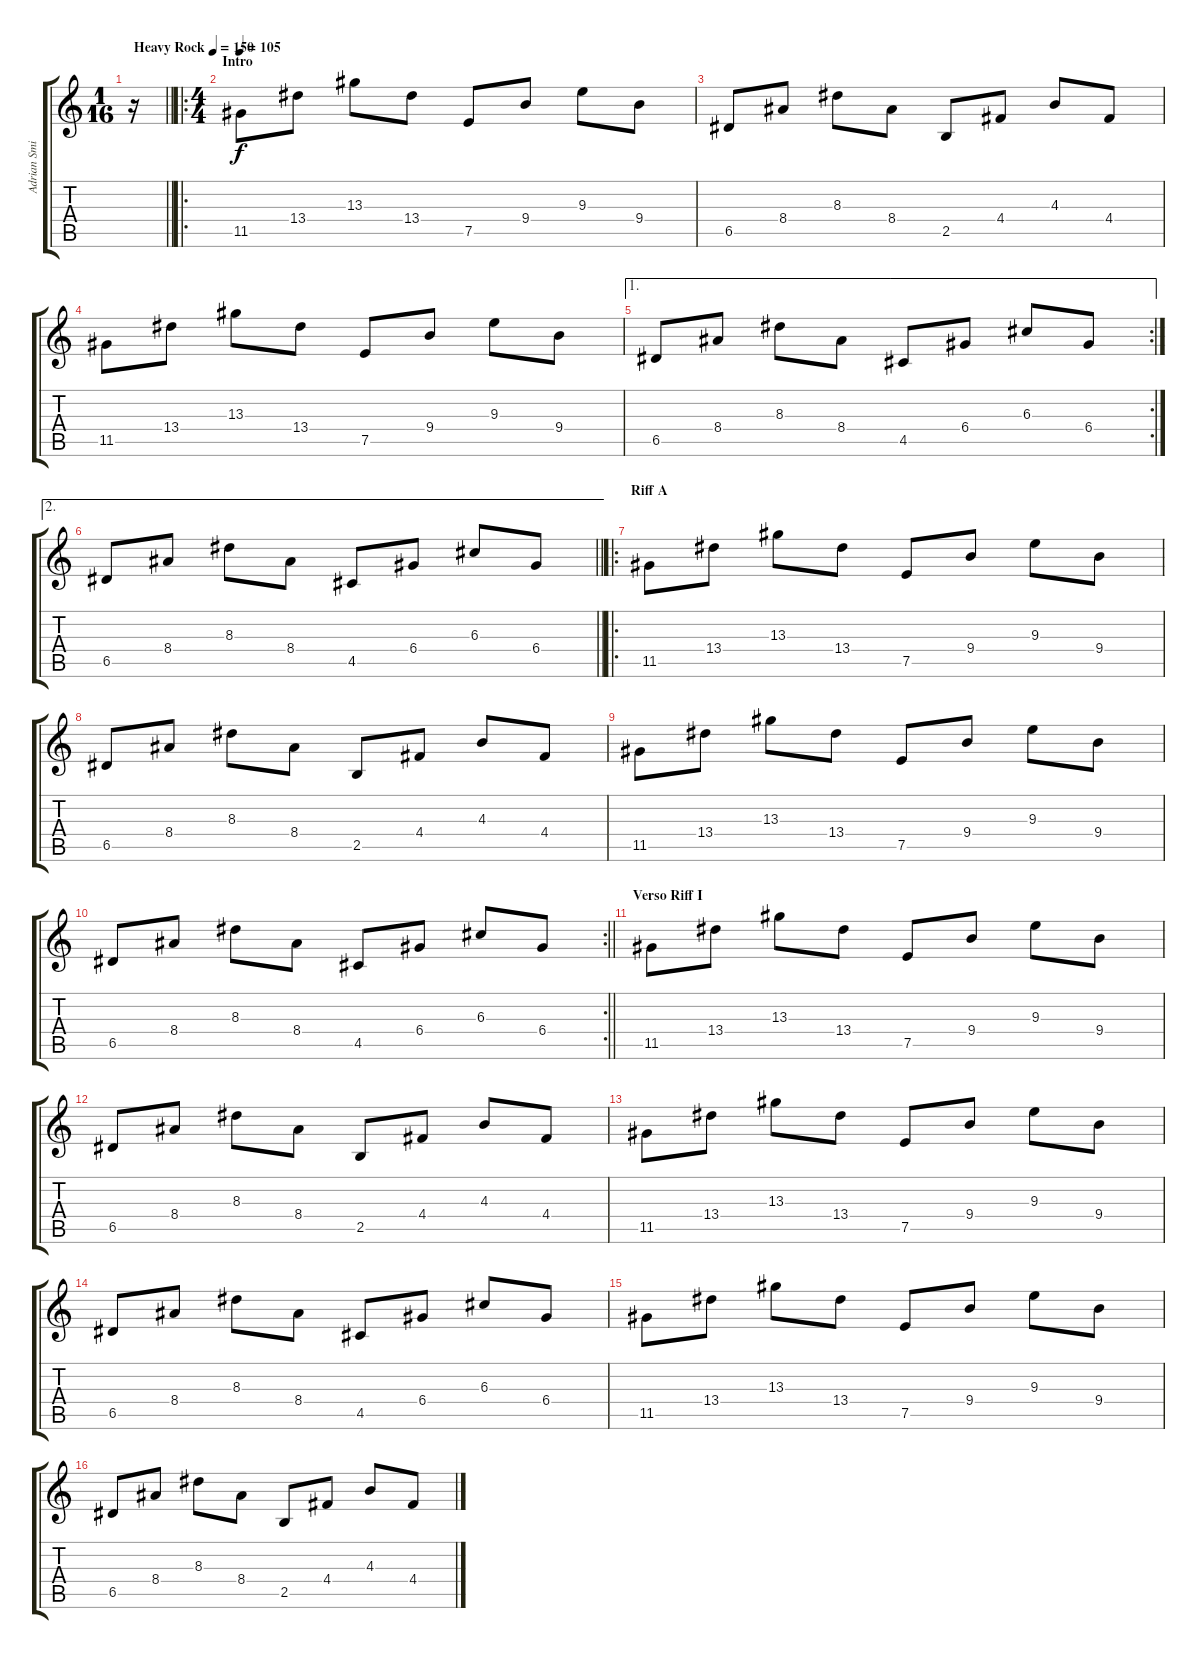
\track ("Adrian Smith" "Adrian Smi") {instrument distortionguitar}
\staff {score tabs}
\tuning (E4 B3 G3 D3 A2 E2) {hide}
\ts (1 16)
\tempo (150 "Heavy Rock")
\clef g2
\barLineRight lightlight
\ks c
r.16{dy f instrument distortionguitar} |
\ro
\ts (4 4)
\section ("" "Intro")
\tempo 105
11.5.8{instrument electricguitarmuted} 13.4.8 13.3.8 13.4.8 7.5.8 9.4.8 9.3.8 9.4.8 |
6.5.8 8.4.8 8.3.8 8.4.8 2.5.8 4.4.8 4.3.8 4.4.8 |
11.5.8 13.4.8 13.3.8 13.4.8 7.5.8 9.4.8 9.3.8 9.4.8 |
\ae 1
\rc 2
6.5.8 8.4.8 8.3.8 8.4.8 4.5.8 6.4.8 6.3.8 6.4.8 |
\ae 2
\barLineRight lightlight
6.5.8 8.4.8 8.3.8 8.4.8 4.5.8 6.4.8 6.3.8 6.4.8 |
\ro
\section ("" "Riff A")
11.5.8 13.4.8 13.3.8 13.4.8 7.5.8 9.4.8 9.3.8 9.4.8 |
6.5.8 8.4.8 8.3.8 8.4.8 2.5.8 4.4.8 4.3.8 4.4.8 |
11.5.8 13.4.8 13.3.8 13.4.8 7.5.8 9.4.8 9.3.8 9.4.8 |
\rc 2
\barLineRight lightlight
6.5.8 8.4.8 8.3.8 8.4.8 4.5.8 6.4.8 6.3.8 6.4.8 |
\section ("" "Verso Riff I")
11.5.8 13.4.8 13.3.8 13.4.8 7.5.8 9.4.8 9.3.8 9.4.8 |
6.5.8 8.4.8 8.3.8 8.4.8 2.5.8 4.4.8 4.3.8 4.4.8 |
11.5.8 13.4.8 13.3.8 13.4.8 7.5.8 9.4.8 9.3.8 9.4.8 |
6.5.8 8.4.8 8.3.8 8.4.8 4.5.8 6.4.8 6.3.8 6.4.8 |
11.5.8 13.4.8 13.3.8 13.4.8 7.5.8 9.4.8 9.3.8 9.4.8 |
6.5.8 8.4.8 8.3.8 8.4.8 2.5.8 4.4.8 4.3.8 4.4.8
